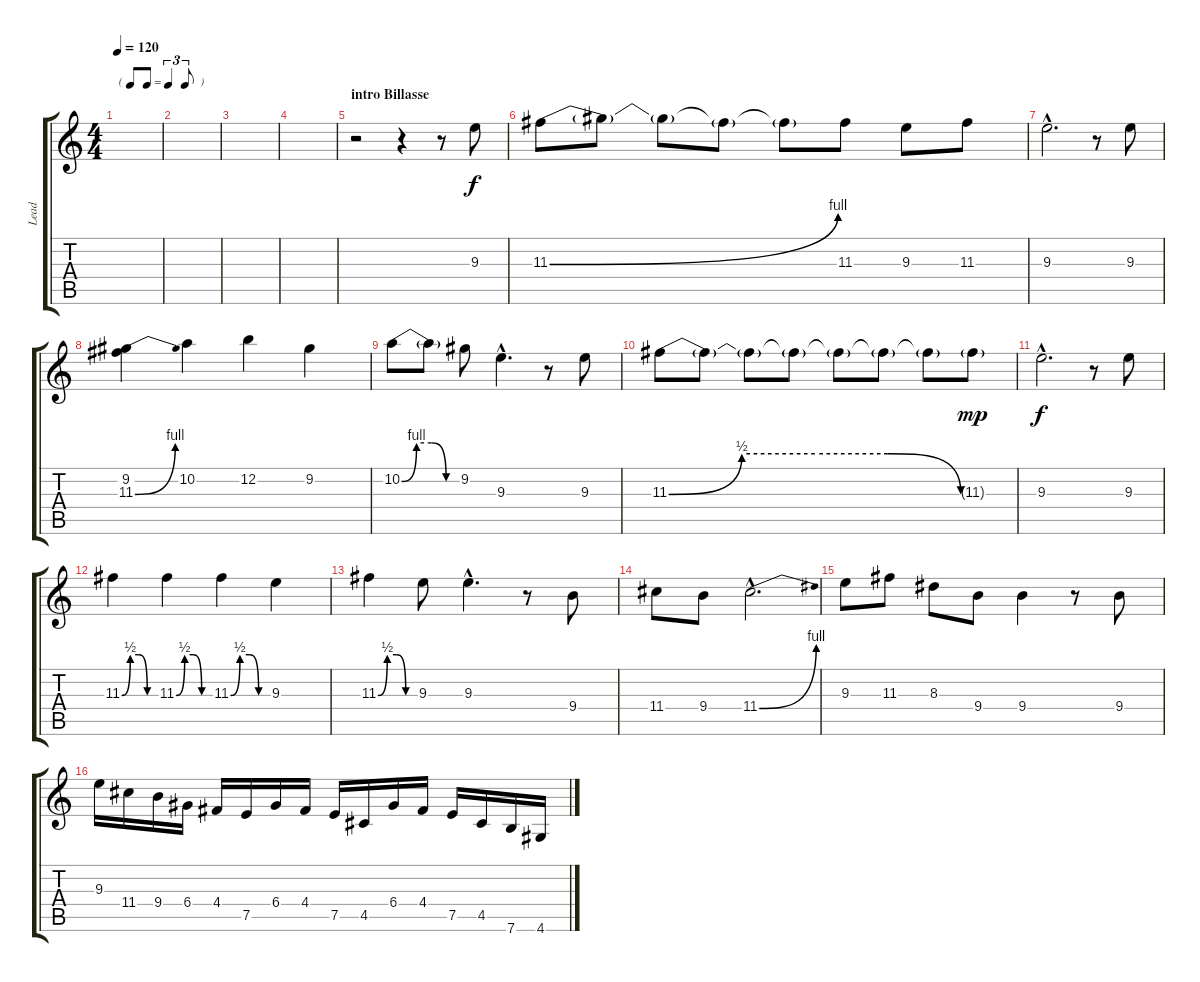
\track ("Lead" "Lead") {instrument distortionguitar}
\staff {score tabs}
\tuning (E4 B3 G3 D3 A2 E2) {hide}
\ts (4 4)
\tf triplet8th
\tempo 120
\clef g2
\ks c
|
|
|
|
\section ("" "intro Billasse")
r.2 r.4 r.8 9.3.8 |
11.3{be (bend 0 0 60 4)}.8 11.3{t}.8 11.3{t}.8 11.3{t}.8 11.3{t}.8 11.3.8 9.3.8 11.3.8 |
9.3{hac}.2{d} r.8 9.3.8 |
(9.2 11.3{be (bend 0 0 60 4)}).4 10.2.4 12.2.4 9.2.4 |
10.2{be (custom 0 0 15 4 30 4 45 0 60 0)}.8 10.2{t}.8 9.2.8 9.3{hac}.4{d} r.8 9.3.8 |
11.3{be (custom 0 0 15 2 30 2 45 2 60 0)}.8 11.3{t}.8 11.3{t}.8 11.3{t}.8 11.3{t}.8 11.3{t}.8 11.3{t}.8 11.3{g}.8{dy mp} |
9.3{hac}.2{d dy f} r.8 9.3.8 |
11.3{be (custom 0 0 15 2 30 2 45 0 60 0)}.4 11.3{be (custom 0 0 15 2 30 2 45 0 60 0)}.4 11.3{be (custom 0 0 15 2 30 2 45 0 60 0)}.4 9.3.4 |
11.3{be (custom 0 0 15 2 30 2 45 0 60 0)}.4 9.3.8 9.3{hac}.4{d} r.8 9.4.8 |
11.4.8 9.4.8 11.4{be (bend 0 0 60 4) hac}.2{d} |
9.3.8 11.3.8 8.3.8 9.4.8 9.4.4 r.8 9.4.8 |
9.3.16 11.4.16 9.4.16 6.4.16 4.4.16 7.5.16 6.4.16 4.4.16 7.5.16 4.5.16 6.4.16 4.4.16 7.5.16 4.5.16 7.6.16 4.6.16
